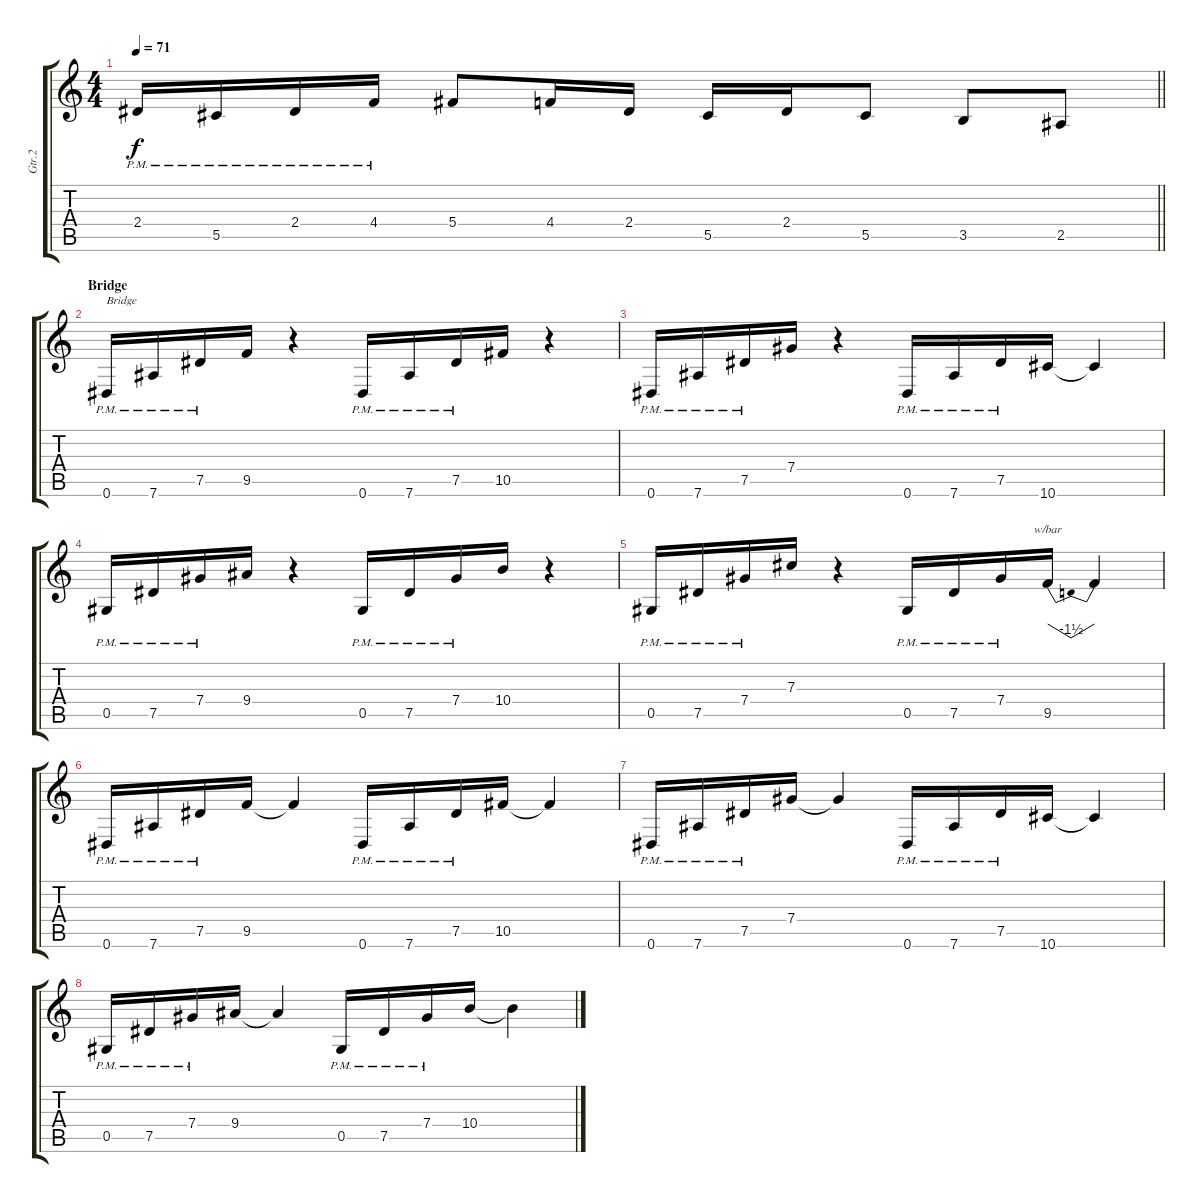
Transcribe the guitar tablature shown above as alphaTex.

\track ("Gtr.2" "Gtr.2") {instrument distortionguitar}
\staff {score tabs}
\tuning (Eb4 Bb3 Gb3 Db3 Ab2 Eb2) {hide}
\ts (4 4)
\tempo 71
\clef g2
\barLineRight lightlight
\ks c
2.4{pm}.16{dy f} 5.5{pm}.16 2.4{pm}.16 4.4{pm}.16 5.4.8 4.4.16 2.4.16 5.5.16 2.4.16 5.5.8 3.5.8 2.5.8 |
\section ("" "Bridge")
0.6{pm}.16{txt "Bridge"} 7.6{pm}.16 7.5{pm}.16 9.5.16 r.4 0.6{pm}.16 7.6{pm}.16 7.5{pm}.16 10.5.16 r.4 |
0.6{pm}.16 7.6{pm}.16 7.5{pm}.16 7.4.16 r.4 0.6{pm}.16 7.6{pm}.16 7.5{pm}.16 10.6.16 10.6{t}.4 |
0.5{pm}.16 7.5{pm}.16 7.4{pm}.16 9.4.16 r.4 0.5{pm}.16 7.5{pm}.16 7.4{pm}.16 10.4.16 r.4 |
0.5{pm}.16 7.5{pm}.16 7.4{pm}.16 7.3.16 r.4 0.5{pm}.16 7.5{pm}.16 7.4{pm}.16 9.5.16{tbe (dip default 0 0 12 -6 15 -6 60 0)} 9.5{t}.4 |
0.6{pm}.16 7.6{pm}.16 7.5{pm}.16 9.5.16 9.5{t}.4 0.6{pm}.16 7.6{pm}.16 7.5{pm}.16 10.5.16 10.5{t}.4 |
0.6{pm}.16 7.6{pm}.16 7.5{pm}.16 7.4.16 7.4{t}.4 0.6{pm}.16 7.6{pm}.16 7.5{pm}.16 10.6.16 10.6{t}.4 |
0.5{pm}.16 7.5{pm}.16 7.4{pm}.16 9.4.16 9.4{t}.4 0.5{pm}.16 7.5{pm}.16 7.4{pm}.16 10.4.16 10.4{t}.4
